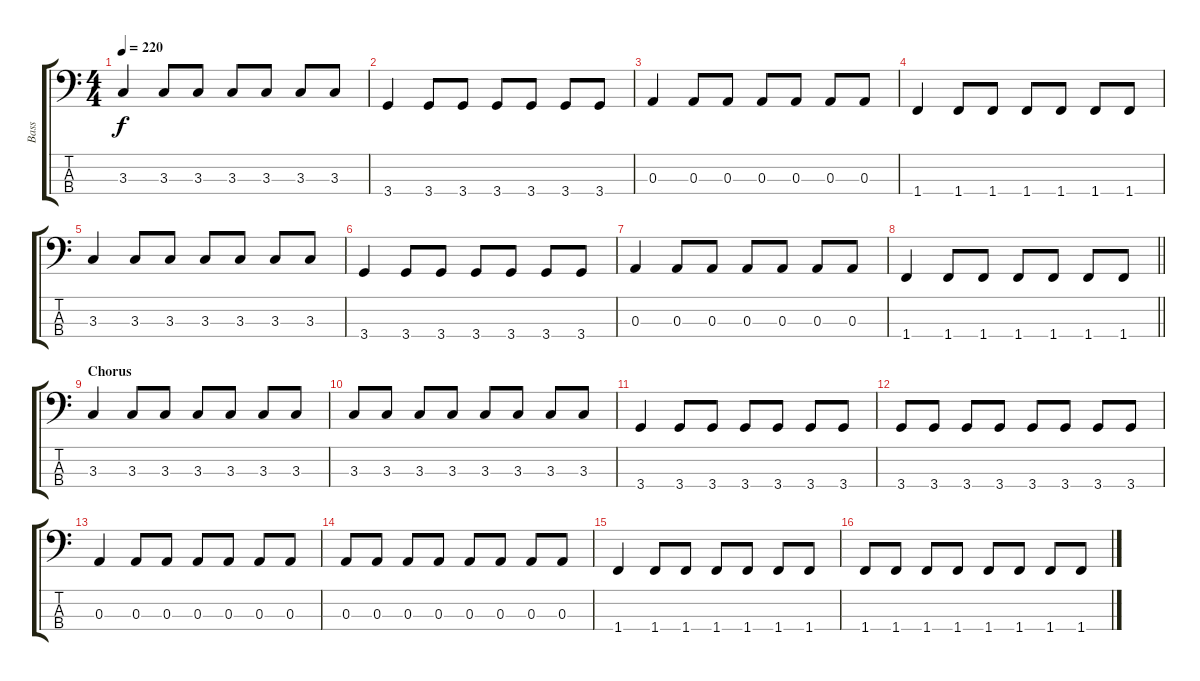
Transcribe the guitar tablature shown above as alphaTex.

\track ("Bass" "Bass") {instrument electricbasspick}
\staff {score tabs}
\tuning (G2 D2 A1 E1) {hide}
\ts (4 4)
\tempo 220
\clef f4
\ks c
3.3.4{dy f} 3.3.8 3.3.8 3.3.8 3.3.8 3.3.8 3.3.8 |
3.4.4 3.4.8 3.4.8 3.4.8 3.4.8 3.4.8 3.4.8 |
0.3.4 0.3.8 0.3.8 0.3.8 0.3.8 0.3.8 0.3.8 |
1.4.4 1.4.8 1.4.8 1.4.8 1.4.8 1.4.8 1.4.8 |
3.3.4 3.3.8 3.3.8 3.3.8 3.3.8 3.3.8 3.3.8 |
3.4.4 3.4.8 3.4.8 3.4.8 3.4.8 3.4.8 3.4.8 |
0.3.4 0.3.8 0.3.8 0.3.8 0.3.8 0.3.8 0.3.8 |
\barLineRight lightlight
1.4.4 1.4.8 1.4.8 1.4.8 1.4.8 1.4.8 1.4.8 |
\section ("" "Chorus")
3.3.4 3.3.8 3.3.8 3.3.8 3.3.8 3.3.8 3.3.8 |
3.3.8 3.3.8 3.3.8 3.3.8 3.3.8 3.3.8 3.3.8 3.3.8 |
3.4.4 3.4.8 3.4.8 3.4.8 3.4.8 3.4.8 3.4.8 |
3.4.8 3.4.8 3.4.8 3.4.8 3.4.8 3.4.8 3.4.8 3.4.8 |
0.3.4 0.3.8 0.3.8 0.3.8 0.3.8 0.3.8 0.3.8 |
0.3.8 0.3.8 0.3.8 0.3.8 0.3.8 0.3.8 0.3.8 0.3.8 |
1.4.4 1.4.8 1.4.8 1.4.8 1.4.8 1.4.8 1.4.8 |
1.4.8 1.4.8 1.4.8 1.4.8 1.4.8 1.4.8 1.4.8 1.4.8
